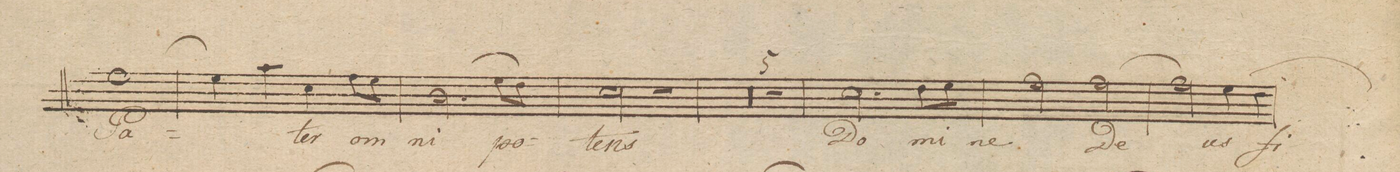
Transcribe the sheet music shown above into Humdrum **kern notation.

**kern	**text	**dynam
*I"Tenore Solo	*	*
*clefC4	*	*
*k[]	*	*
*met(c)	*	*
*M4/4	*	*
[1d\	Pa-	.
=70	=70	=70
4d\]	.	.
4g\	.	.
4B\	-ter	.
8e\L	om-	.
8d\J	.	.
=71	=71	=71
(2.A\	-ni-	.
8d\L	-po-	.
8c\J)	.	.
=72	=72	=72
2B\	-tens	.
2r	.	.
=73	=73	=73
00r	.	.
=74	=74	=74
=75	=75	=75
=76	=76	=76
=77	=77	=77
1r	.	.
=78	=78	=78
2.B\	Do-	.
8c\L	-mi-	.
8d\J	.	.
=79	=79	=79
2e\	-ne	.
[2e\	De-	.
=80	=80	=80
2e\]	.	.
(4d\	-us	.
4c\	fi-	.
=81	=81	=81
*-	*-	*-
